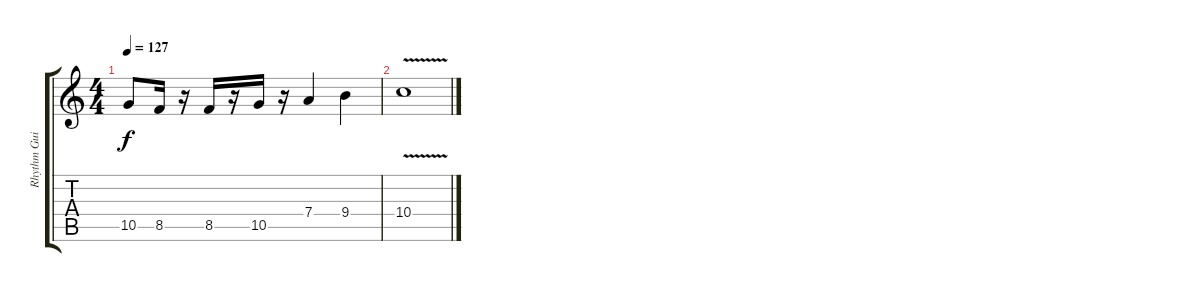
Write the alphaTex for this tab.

\track ("Rhythm Guitar 2" "Rhythm Gui") {instrument electricguitarclean}
\staff {score tabs}
\tuning (E4 B3 G3 D3 A2 E2) {hide}
\ts (4 4)
\tempo 127
\clef g2
\ks c
10.5.8{dy f} 8.5.16 r.16 8.5.16 r.16 10.5.16 r.16 7.4.4 9.4.4 |
10.4{v}.1
